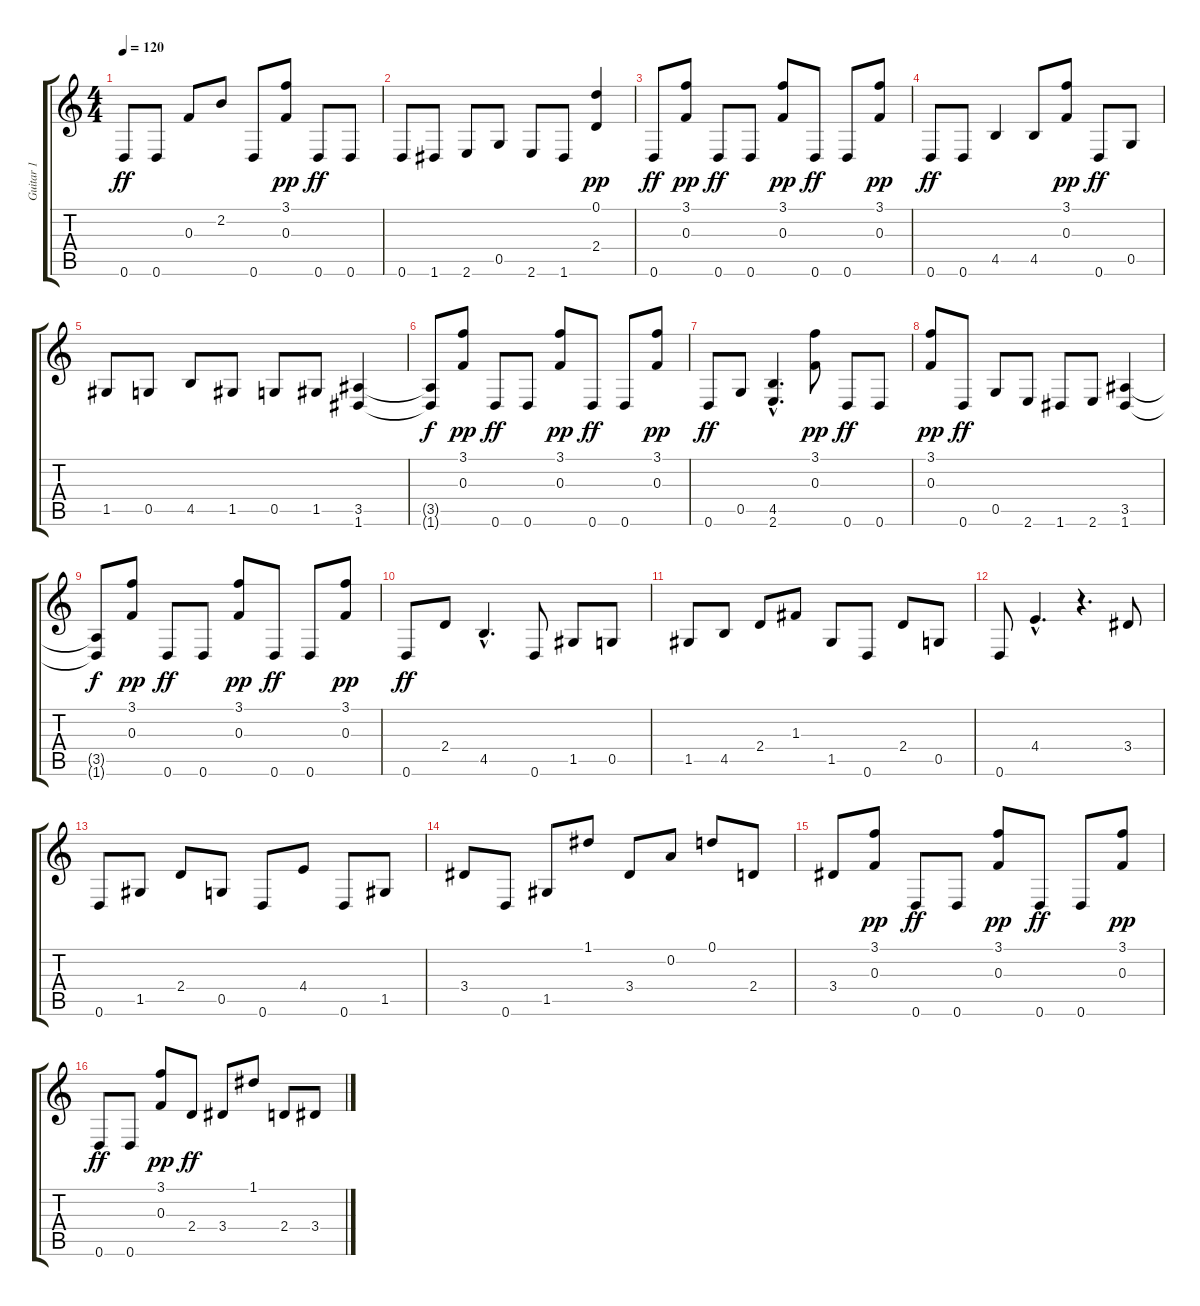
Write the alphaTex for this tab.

\track ("Guitar 1" "Guitar 1") {instrument acousticguitarnylon}
\staff {score tabs}
\tuning (D4 A3 F3 C3 G2 D2) {hide}
\ts (4 4)
\tempo 120
\clef g2
\ks c
0.6.8{dy ff} 0.6.8 0.3.8 2.2.8 0.6.8 (3.1 0.3).8{dy pp} 0.6.8{dy ff} 0.6.8 |
0.6.8 1.6.8 2.6.8 0.5.8 2.6.8 1.6.8 (0.1 2.4).4{dy pp} |
0.6.8{dy ff} (3.1 0.3).8{dy pp} 0.6.8{dy ff} 0.6.8 (3.1 0.3).8{dy pp} 0.6.8{dy ff} 0.6.8 (3.1 0.3).8{dy pp} |
0.6.8{dy ff} 0.6.8 4.5.4 4.5.8 (3.1 0.3).8{dy pp} 0.6.8{dy ff} 0.5.8 |
1.5.8 0.5.8 4.5.8 1.5.8 0.5.8 1.5.8 (3.5 1.6).4 |
(3.5{t} 1.6{t}).8{dy f} (3.1 0.3).8{dy pp} 0.6.8{dy ff} 0.6.8 (3.1 0.3).8{dy pp} 0.6.8{dy ff} 0.6.8 (3.1 0.3).8{dy pp} |
0.6.8{dy ff} 0.5.8 (4.5{hac} 2.6{hac}).4{d} (3.1 0.3).8{dy pp} 0.6.8{dy ff} 0.6.8 |
(3.1 0.3).8{dy pp} 0.6.8{dy ff} 0.5.8 2.6.8 1.6.8 2.6.8 (3.5 1.6).4 |
(3.5{t} 1.6{t}).8{dy f} (3.1 0.3).8{dy pp} 0.6.8{dy ff} 0.6.8 (3.1 0.3).8{dy pp} 0.6.8{dy ff} 0.6.8 (3.1 0.3).8{dy pp} |
0.6.8{dy ff} 2.4.8 4.5{hac}.4{d} 0.6.8 1.5.8 0.5.8 |
1.5.8 4.5.8 2.4.8 1.3.8 1.5.8 0.6.8 2.4.8 0.5.8 |
0.6.8 4.4{hac}.4{d} r.4{d} 3.4.8 |
0.6.8 1.5.8 2.4.8 0.5.8 0.6.8 4.4.8 0.6.8 1.5.8 |
3.4.8 0.6.8 1.5.8 1.1.8 3.4.8 0.2.8 0.1.8 2.4.8 |
3.4.8 (3.1 0.3).8{dy pp} 0.6.8{dy ff} 0.6.8 (3.1 0.3).8{dy pp} 0.6.8{dy ff} 0.6.8 (3.1 0.3).8{dy pp} |
0.6.8{dy ff} 0.6.8 (3.1 0.3).8{dy pp} 2.4.8{dy ff} 3.4.8 1.1.8 2.4.8 3.4.8
